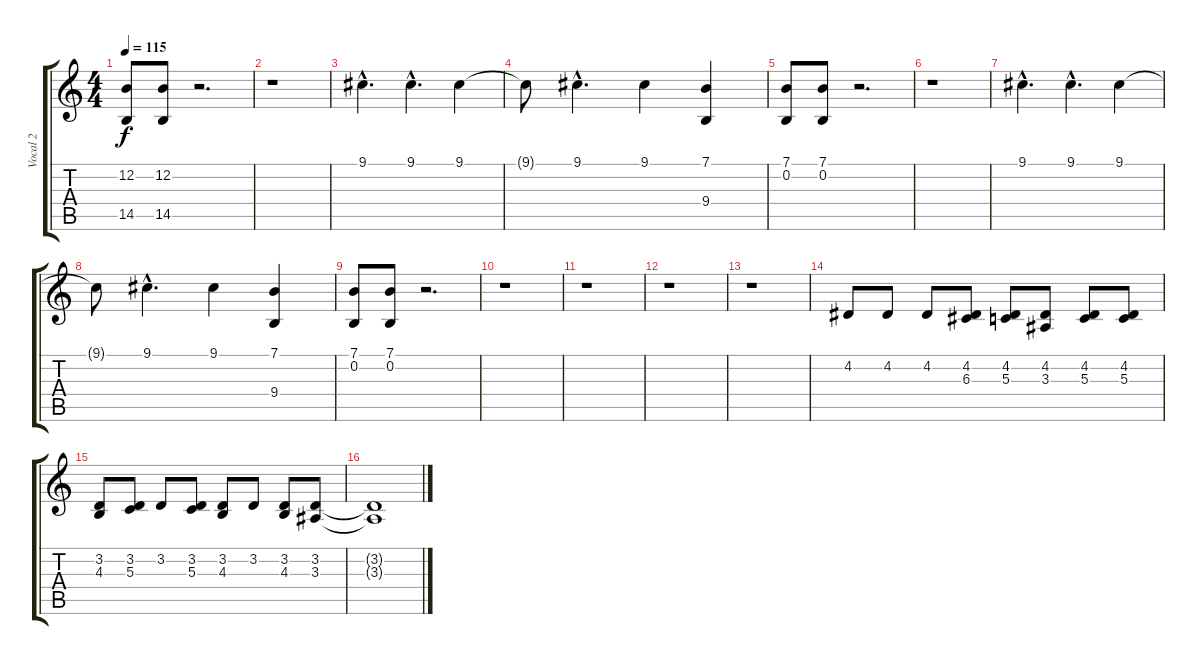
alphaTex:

\track ("Vocal 2" "Vocal 2") {instrument lead2sawtooth}
\staff {score tabs}
\tuning (E4 B3 G3 D3 A2 E2) {hide}
\ts (4 4)
\tempo 115
\clef g2
\ks c
(12.2 14.5).8{dy f} (12.2 14.5).8 r.2{d} |
r.1 |
9.1{hac}.4{d} 9.1{hac}.4{d} 9.1.4 |
9.1{t}.8 9.1{hac}.4{d} 9.1.4 (7.1 9.4).4 |
(7.1 0.2).8 (7.1 0.2).8 r.2{d} |
r.1 |
9.1{hac}.4{d} 9.1{hac}.4{d} 9.1.4 |
9.1{t}.8 9.1{hac}.4{d} 9.1.4 (7.1 9.4).4 |
(7.1 0.2).8 (7.1 0.2).8 r.2{d} |
r.1 |
r.1 |
r.1 |
r.1 |
4.2.8 4.2.8 4.2.8 (4.2 6.3).8 (4.2 5.3).8 (4.2 3.3).8 (4.2 5.3).8 (4.2 5.3).8 |
(3.2 4.3).8 (3.2 5.3).8 3.2.8 (3.2 5.3).8 (3.2 4.3).8 3.2.8 (3.2 4.3).8 (3.2 3.3).8 |
(3.2{t} 3.3{t}).1
